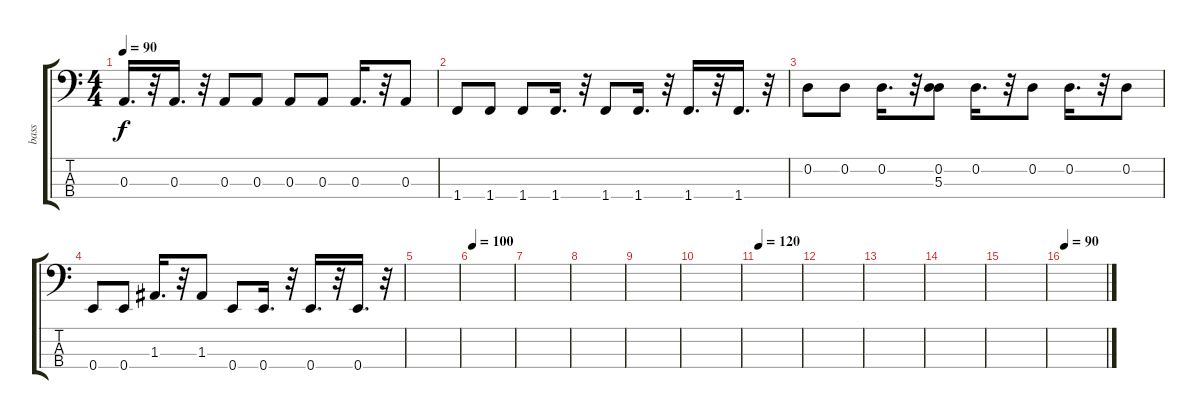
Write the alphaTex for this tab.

\track ("bass" "bass") {instrument electricbassfinger}
\staff {score tabs}
\tuning (G2 D2 A1 E1) {hide}
\ts (4 4)
\tempo 90
\clef f4
\ks c
0.3.16{d dy f} r.32 0.3.16{d} r.32 0.3.8 0.3.8 0.3.8 0.3.8 0.3.16{d} r.32 0.3.8 |
1.4.8 1.4.8 1.4.8 1.4.16{d} r.32 1.4.8 1.4.16{d} r.32 1.4.16{d} r.32 1.4.16{d} r.32 |
0.2.8 0.2.8 0.2.16{d} r.32 (0.2 5.3).8 0.2.16{d} r.32 0.2.8 0.2.16{d} r.32 0.2.8 |
0.4.8 0.4.8 1.3.16{d} r.32 1.3.8 0.4.8 0.4.16{d} r.32 0.4.16{d} r.32 0.4.16{d} r.32 |
|
\tempo 100
|
|
|
|
|
\tempo 120
|
|
|
|
|
\tempo 90
